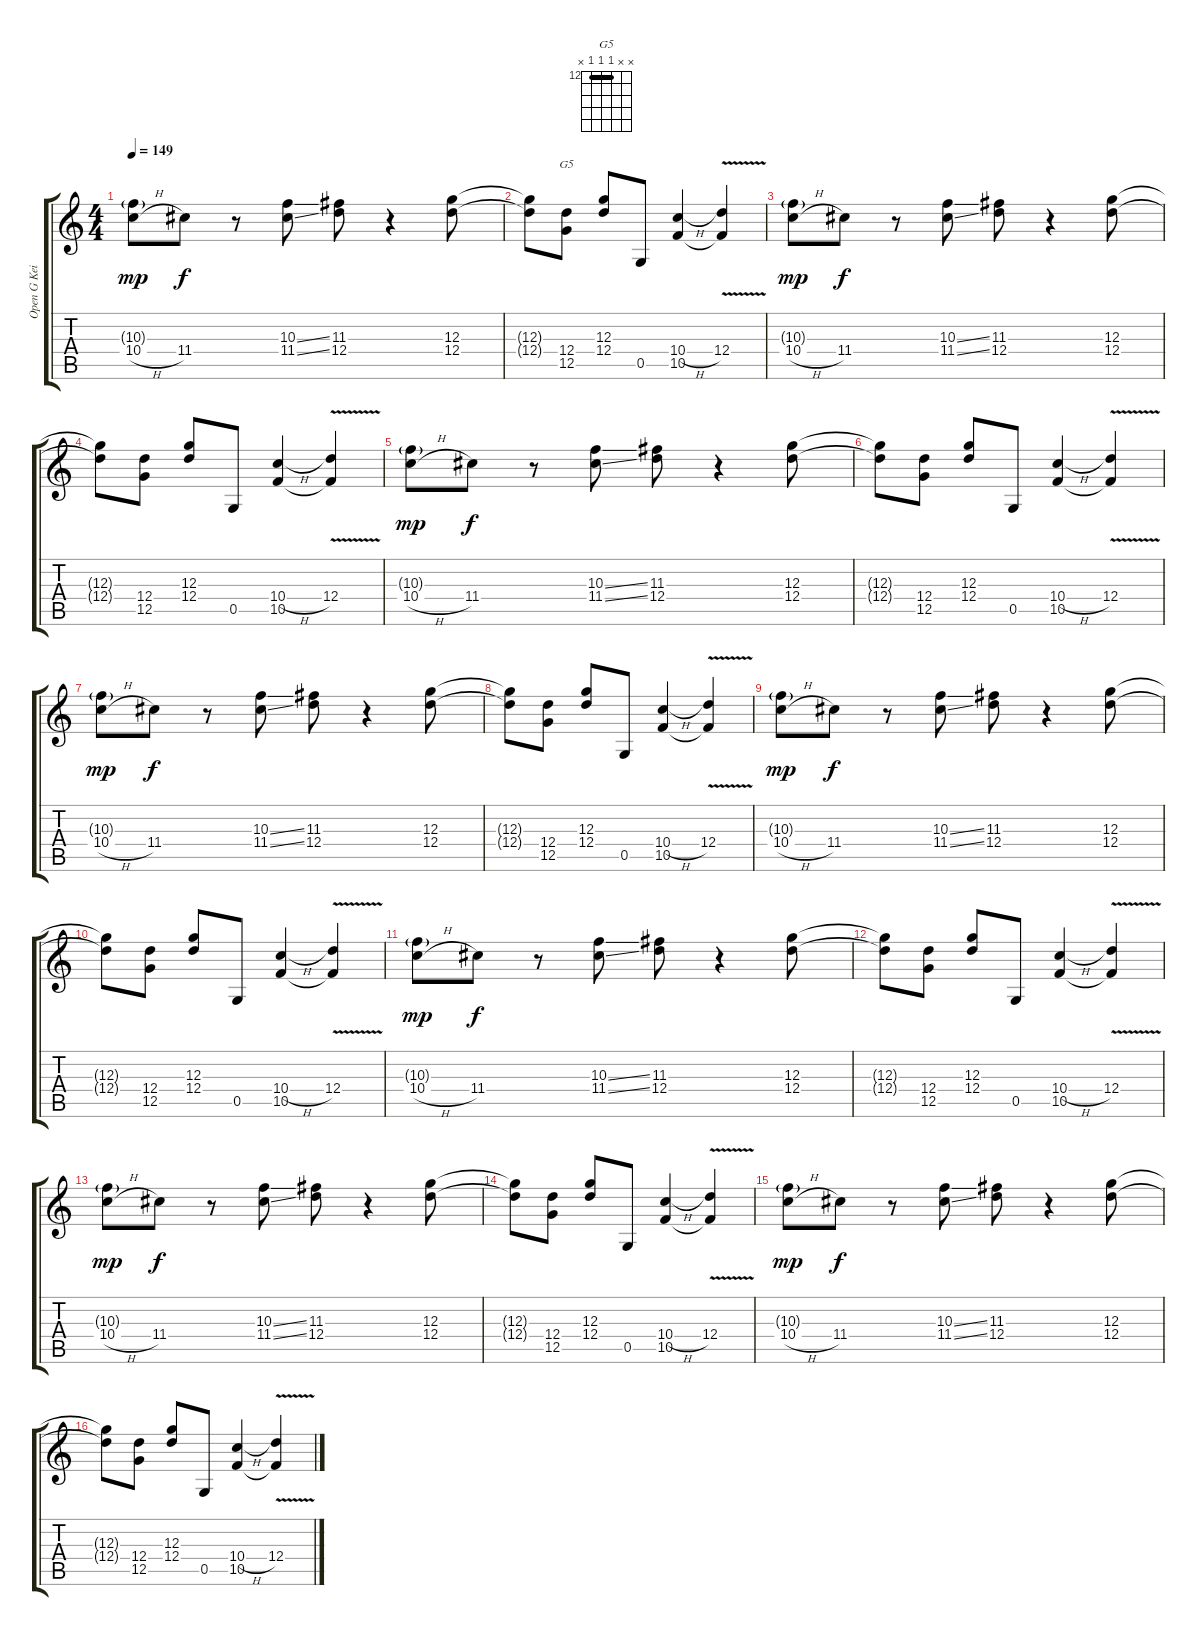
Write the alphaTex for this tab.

\track ("Open G Keith" "Open G Kei") {instrument overdrivenguitar}
\staff {score tabs}
\tuning (D4 B3 G3 D3 G2 D2) {hide}
\chord ("G5" x x 12 12 12 x) {firstfret 12 barre 12}
\ts (4 4)
\tempo 149
\clef g2
\ks c
(10.3{g} 10.4{h}).8{dy mp} 11.4.8{dy f} r.8 (10.3{ss} 11.4{ss}).8 (11.3 12.4).8 r.4 (12.3 12.4).8 |
(12.3{t} 12.4{t}).8 (12.4 12.5).8{ch "G5"} (12.3 12.4).8 0.5.8 (10.4{h} 10.5).4 (12.4{v} 10.5{t}).4 |
(10.3{g} 10.4{h}).8{dy mp} 11.4.8{dy f} r.8 (10.3{ss} 11.4{ss}).8 (11.3 12.4).8 r.4 (12.3 12.4).8 |
(12.3{t} 12.4{t}).8 (12.4 12.5).8 (12.3 12.4).8 0.5.8 (10.4{h} 10.5).4 (12.4{v} 10.5{t}).4 |
(10.3{g} 10.4{h}).8{dy mp} 11.4.8{dy f} r.8 (10.3{ss} 11.4{ss}).8 (11.3 12.4).8 r.4 (12.3 12.4).8 |
(12.3{t} 12.4{t}).8 (12.4 12.5).8 (12.3 12.4).8 0.5.8 (10.4{h} 10.5).4 (12.4{v} 10.5{t}).4 |
(10.3{g} 10.4{h}).8{dy mp} 11.4.8{dy f} r.8 (10.3{ss} 11.4{ss}).8 (11.3 12.4).8 r.4 (12.3 12.4).8 |
(12.3{t} 12.4{t}).8 (12.4 12.5).8 (12.3 12.4).8 0.5.8 (10.4{h} 10.5).4 (12.4{v} 10.5{t}).4 |
(10.3{g} 10.4{h}).8{dy mp} 11.4.8{dy f} r.8 (10.3{ss} 11.4{ss}).8 (11.3 12.4).8 r.4 (12.3 12.4).8 |
(12.3{t} 12.4{t}).8 (12.4 12.5).8 (12.3 12.4).8 0.5.8 (10.4{h} 10.5).4 (12.4{v} 10.5{t}).4 |
(10.3{g} 10.4{h}).8{dy mp} 11.4.8{dy f} r.8 (10.3{ss} 11.4{ss}).8 (11.3 12.4).8 r.4 (12.3 12.4).8 |
(12.3{t} 12.4{t}).8 (12.4 12.5).8 (12.3 12.4).8 0.5.8 (10.4{h} 10.5).4 (12.4{v} 10.5{t}).4 |
(10.3{g} 10.4{h}).8{dy mp} 11.4.8{dy f} r.8 (10.3{ss} 11.4{ss}).8 (11.3 12.4).8 r.4 (12.3 12.4).8 |
(12.3{t} 12.4{t}).8 (12.4 12.5).8 (12.3 12.4).8 0.5.8 (10.4{h} 10.5).4 (12.4{v} 10.5{t}).4 |
(10.3{g} 10.4{h}).8{dy mp} 11.4.8{dy f} r.8 (10.3{ss} 11.4{ss}).8 (11.3 12.4).8 r.4 (12.3 12.4).8 |
(12.3{t} 12.4{t}).8 (12.4 12.5).8 (12.3 12.4).8 0.5.8 (10.4{h} 10.5).4 (12.4{v} 10.5{t}).4
